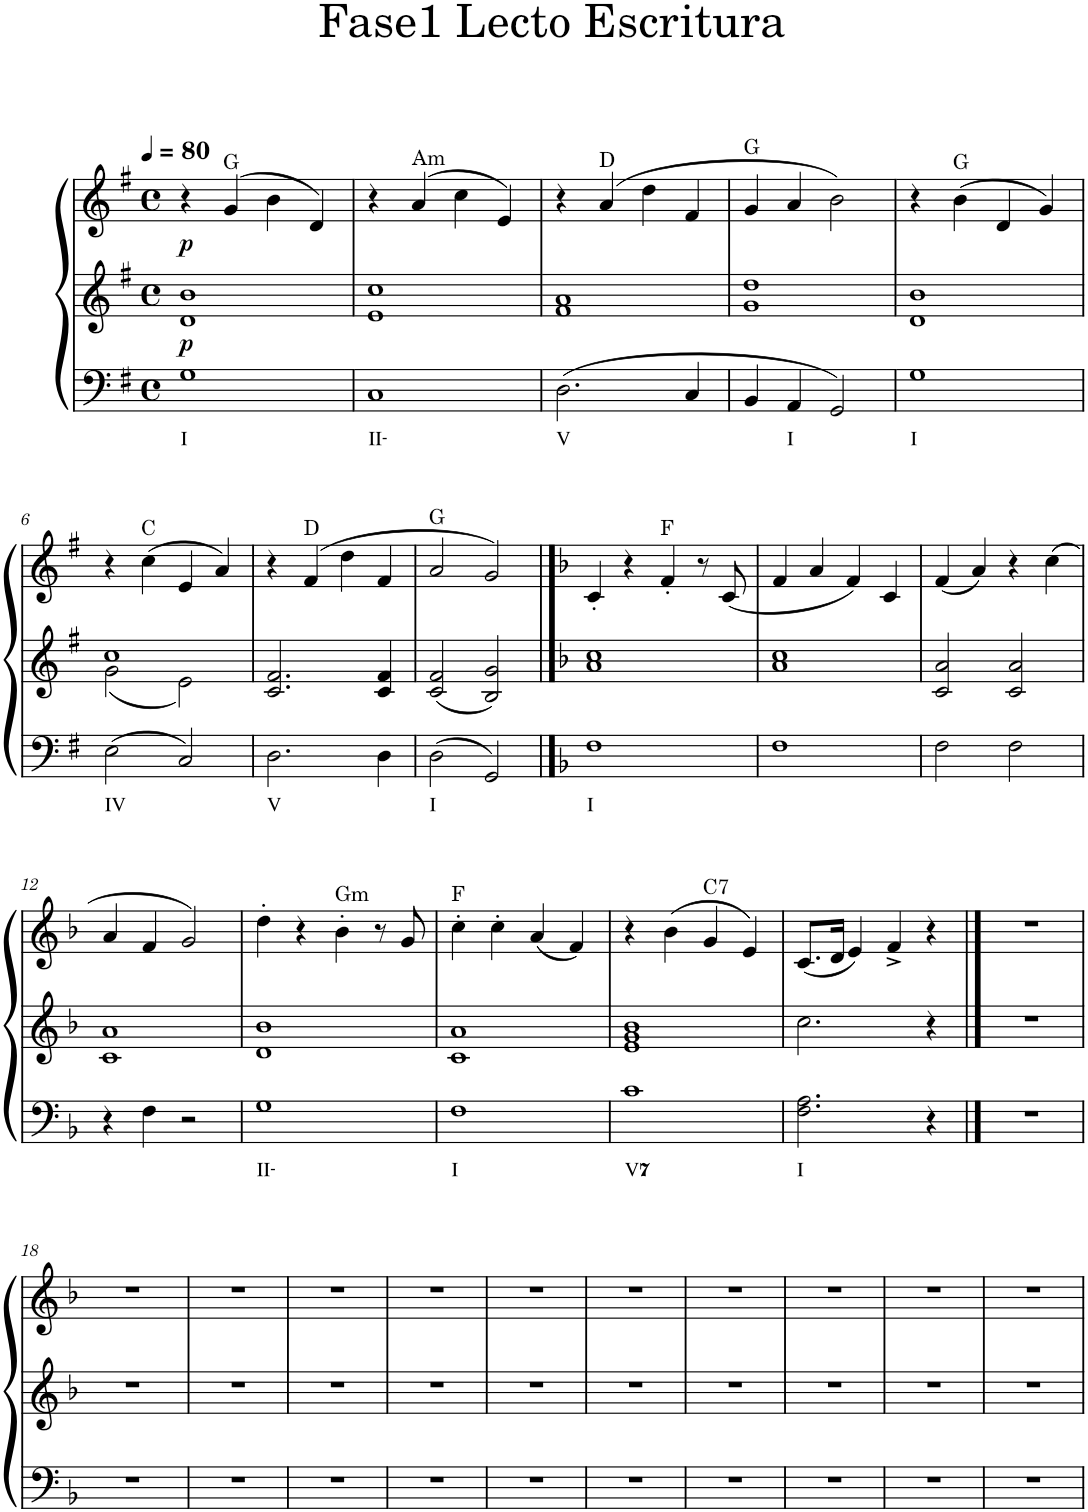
**kern	**kern	**kern	**dynam
*part1	*part1	*part1	*part1
*staff3	*staff2	*staff1	*staff1/2/3
*I"Piano	*	*	*
*I'Pno.	*	*	*
*clefF4	*clefG2	*clefG2	*
*k[f#]	*k[f#]	*k[f#]	*
*M4/4	*M4/4	*M4/4	*
*met(c)	*met(c)	*met(c)	*
*MM80	*MM80	*MM80	*
=1	=1	=1	=1
!	!	!	!LO:DY:b=2
!	!	!	!LO:DY:n=1:b
1G	1d 1b	4r	p p
!	!	!LO:TX:a:t=G	!
.	.	(4g/	.
.	.	4b\	.
.	.	4d/)	.
=2	=2	=2	=2
1C	1e 1cc	4r	.
!	!	!LO:TX:a:t=Am	!
.	.	(4a/	.
.	.	4cc\	.
.	.	4e/)	.
=3	=3	=3	=3
2.D\	1f# 1a	4r	.
!	!	!LO:TX:a:t=D	!
.	.	(4a/	.
.	.	4dd\	.
4C/	.	4f#/	.
=4	=4	=4	=4
!	!	!LO:TX:a:t=G	!
4BB/	1g 1dd	4g/	.
4AA/	.	4a/	.
2GG/	.	2b\)	.
=5	=5	=5	=5
1G	1d 1b	4r	.
!	!	!LO:TX:a:t=G	!
.	.	(4b\	.
.	.	4d/	.
.	.	4g/)	.
!!LO:LB:g=z
=6	=6	=6	=6
*	*^	*	*
2E\	1cc	2g\	4r	.
!	!	!	!LO:TX:a:t=C	!
.	.	.	(4cc\	.
2C/	.	2e\	4e/	.
.	.	.	4a/)	.
*	*v	*v	*	*
=7	=7	=7	=7
2.D\	2.c/ 2.f#/	4r	.
!	!	!LO:TX:a:t=D	!
.	.	(4f#/	.
.	.	4dd\	.
4D\	4c/ 4f#/	4f#/	.
=8	=8	=8	=8
!	!	!LO:TX:a:t=G	!
2D\	2c/ 2f#/	2a/	.
2GG/	2B/ 2g/	2g/)	.
==9	==9	==9	==9
*k[b-]	*k[b-]	*k[b-]	*
1F	1a 1cc	4c'/	.
.	.	4r	.
!	!	!LO:TX:a:t=F	!
.	.	4f'/	.
.	.	8r	.
.	.	(8c/	.
=10	=10	=10	=10
1F	1a 1cc	4f/	.
.	.	4a/	.
.	.	4f/)	.
.	.	4c/	.
=11	=11	=11	=11
2F\	2c/ 2a/	(4f/	.
.	.	4a/)	.
2F\	2c/ 2a/	4r	.
.	.	(4cc\	.
!!LO:LB:g=z
=12	=12	=12	=12
4r	1c 1a	4a/	.
4F\	.	4f/	.
2r	.	2g/)	.
=13	=13	=13	=13
1G	1d 1b-	4dd'\	.
.	.	4r	.
!	!	!LO:TX:a:t=Gm	!
.	.	4b-'\	.
.	.	8r	.
.	.	8g/	.
=14	=14	=14	=14
!	!	!LO:TX:a:t=F	!
1F	1c 1a	4cc'\	.
.	.	4cc'\	.
.	.	(4a/	.
.	.	4f/)	.
=15	=15	=15	=15
1c	1e 1g 1b-	4r	.
.	.	(4b-\	.
!	!	!LO:TX:a:t=C7	!
.	.	4g/	.
.	.	4e/)	.
=16	=16	=16	=16
2.F\ 2.A\	2.cc\	(8.c/L	.
.	.	16d/Jk	.
.	.	4e/)	.
.	.	4f^/	.
4r	4r	4r	.
==17	==17	==17	==17
1r	1r	1r	.
!!LO:LB:g=z
=18	=18	=18	=18
1r	1r	1r	.
=19	=19	=19	=19
1r	1r	1r	.
=20	=20	=20	=20
1r	1r	1r	.
=21	=21	=21	=21
1r	1r	1r	.
=22	=22	=22	=22
1r	1r	1r	.
=23	=23	=23	=23
1r	1r	1r	.
=24	=24	=24	=24
1r	1r	1r	.
=25	=25	=25	=25
1r	1r	1r	.
=26	=26	=26	=26
1r	1r	1r	.
=27	=27	=27	=27
1r	1r	1r	.
=	=	=	=
*-	*-	*-	*-
